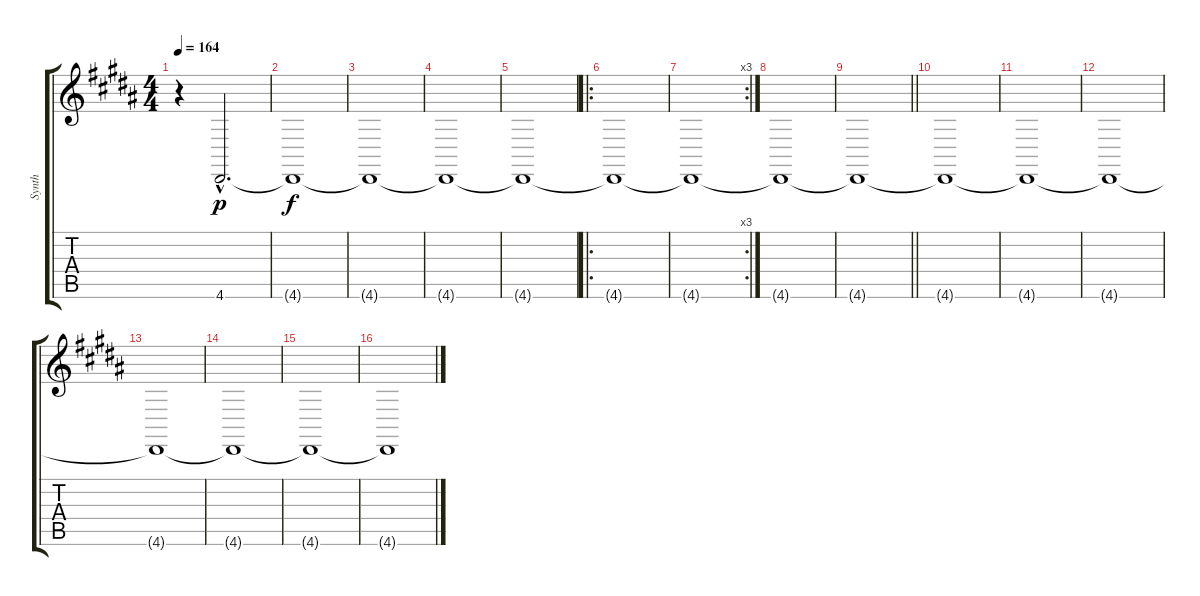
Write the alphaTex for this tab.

\track ("Synth" "Synth") {instrument pad6metallic}
\staff {score tabs}
\tuning (B3 Gb3 D3 A2 E2 B1) {hide}
\ts (4 4)
\tempo 164
\clef g2
\ks g#minor
r.4{dy p instrument pad6metallic} 4.6{hac}.2{d} |
4.6{t}.1{dy f} |
4.6{t}.1 |
4.6{t}.1 |
4.6{t}.1 |
\ro
4.6{t}.1 |
\rc 3
4.6{t}.1 |
4.6{t}.1 |
\barLineRight lightlight
4.6{t}.1 |
4.6{t}.1 |
4.6{t}.1 |
4.6{t}.1 |
4.6{t}.1 |
4.6{t}.1 |
4.6{t}.1 |
4.6{t}.1
